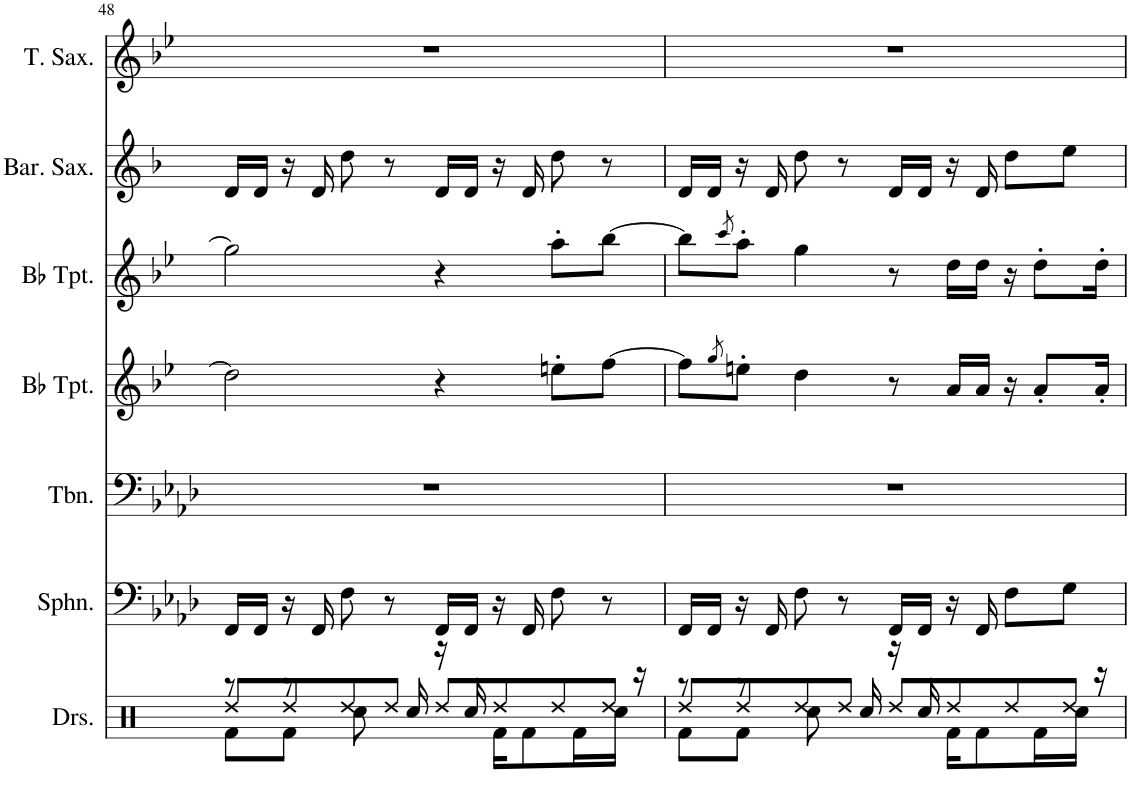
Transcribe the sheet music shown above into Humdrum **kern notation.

**kern	**kern	**kern	**kern	**kern	**kern	**kern
*part7	*part6	*part5	*part4	*part3	*part2	*part1
*staff7	*staff6	*staff5	*staff4	*staff3	*staff2	*staff1
*I"Drumset	*I"Sousaphone	*I"Trombone	*I"Bb Trumpet	*I"Bb Trumpet	*I"Baritone Saxophone	*I"Tenor Saxophone
*I'Drs.	*I'Sphn.	*I'Tbn.	*I'Bb Tpt.	*I'Bb Tpt.	*I'Bar. Sax.	*I'T. Sax.
!!LO:PB:g=z
*clefX	*clefF4	*clefF4	*clefG2	*clefG2	*clefG2	*clefG2
*	*	*	*Trd1c2	*Trd1c2	*Trd12c21	*Trd8c14
*k[]	*k[b-e-a-d-]	*k[b-e-a-d-]	*k[b-e-]	*k[b-e-]	*k[b-]	*k[b-e-]
*M4/4	*M4/4	*M4/4	*M4/4	*M4/4	*M4/4	*M4/4
=48	=48	=48	=48	=48	=48	=48
*^	*	*	*	*	*	*
*	*^	*	*	*	*	*	*
8Rf\L	8r	8Rdd/L	16FF/LL	1r	2dd\]	2gg\]	16d/LL	1r
.	.	.	16FF/JJ	.	.	.	16d/JJ	.
8Rf\J	8r	8Rdd/	16r	.	.	.	16r	.
.	.	.	16FF/	.	.	.	16d/	.
4.ryy	8Rcc\	8Rdd/	8F\	.	.	.	8dd\	.
.	16ryy	8Rdd/J	8r	.	.	.	8r	.
.	16Rcc/	.	.	.	.	.	.	.
.	16r	8Rdd/L	16FF/LL	.	4r	4r	16d/LL	.
.	16Rcc/	.	16FF/JJ	.	.	.	16d/JJ	.
16Rf\KL	4.ryy	8Rdd/	16r	.	.	.	16r	.
8Rf\	.	.	16FF/	.	.	.	16d/	.
.	.	8Rdd/	8F\	.	8een'\L	8aa'\L	8dd\	.
16Rf\L	.	.	.	.	.	.	.	.
16Rcc\JJ	.	8Rdd/J	8r	.	[8ff\J	[8bb-\J	8r	.
16r	.	.	.	.	.	.	.	.
=49	=49	=49	=49	=49	=49	=49	=49	=49
8Rf\L	8r	8Rdd/L	16FF/LL	1r	8ff\L]	8bb-\L]	16d/LL	1r
.	.	.	16FF/JJ	.	.	.	16d/JJ	.
.	.	.	.	.	8qgg/	8qccc/	.	.
8Rf\J	8r	8Rdd/	16r	.	8een'\J	8aa'\J	16r	.
.	.	.	16FF/	.	.	.	16d/	.
4.ryy	8Rcc\	8Rdd/	8F\	.	4dd\	4gg\	8dd\	.
.	16ryy	8Rdd/J	8r	.	.	.	8r	.
.	16Rcc/	.	.	.	.	.	.	.
.	16r	8Rdd/L	16FF/LL	.	8r	8r	16d/LL	.
.	16Rcc/	.	16FF/JJ	.	.	.	16d/JJ	.
16Rf\KL	4.ryy	8Rdd/	16r	.	16a/LL	16dd\LL	16r	.
8Rf\	.	.	16FF/	.	16a/JJ	16dd\JJ	16d/	.
.	.	8Rdd/	8F\L	.	16r	16r	8dd\L	.
16Rf\L	.	.	.	.	8a'/L	8dd'\L	.	.
16Rcc\JJ	.	8Rdd/J	8G\J	.	.	.	8ee\J	.
16r	.	.	.	.	16a'/Jk	16dd'\Jk	.	.
*v	*v	*v	*	*	*	*	*	*
=	=	=	=	=	=	=
*-	*-	*-	*-	*-	*-	*-
